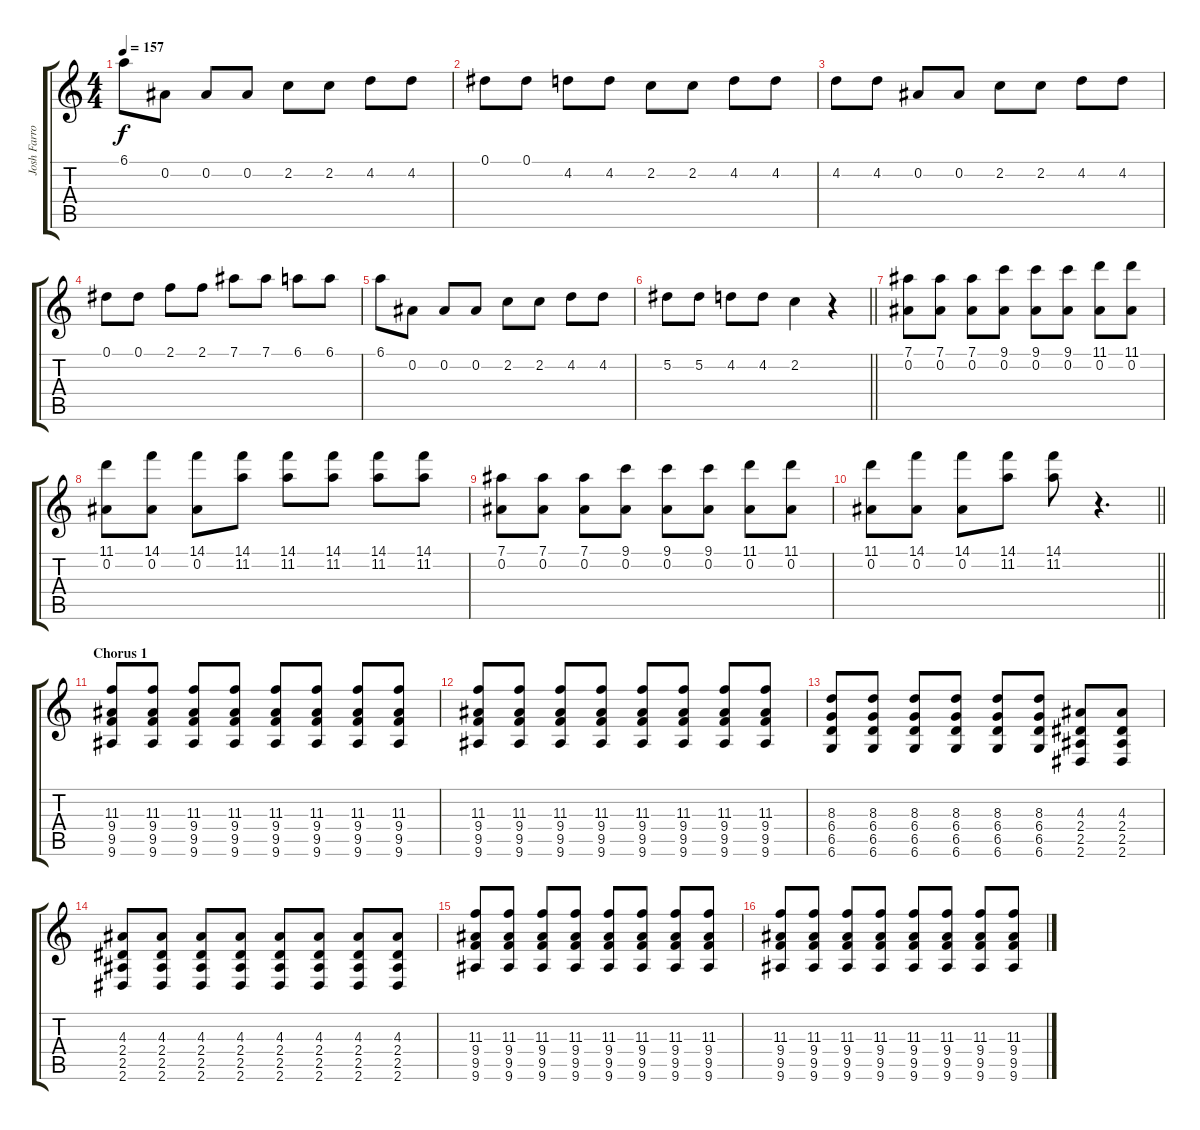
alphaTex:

\track ("Josh Farro | Lead Guitar" "Josh Farro") {instrument overdrivenguitar}
\staff {score tabs}
\tuning (Eb4 Bb3 Gb3 Db3 Ab2 Db2) {hide}
\ts (4 4)
\tempo 157
\clef g2
\ks c
6.1.8{dy f} 0.2.8 0.2.8 0.2.8 2.2.8 2.2.8 4.2.8 4.2.8 |
0.1.8 0.1.8 4.2.8 4.2.8 2.2.8 2.2.8 4.2.8 4.2.8 |
4.2.8 4.2.8 0.2.8 0.2.8 2.2.8 2.2.8 4.2.8 4.2.8 |
0.1.8 0.1.8 2.1.8 2.1.8 7.1.8 7.1.8 6.1.8 6.1.8 |
6.1.8 0.2.8 0.2.8 0.2.8 2.2.8 2.2.8 4.2.8 4.2.8 |
\barLineRight lightlight
5.2.8 5.2.8 4.2.8 4.2.8 2.2.4 r.4 |
\section ("" "")
(7.1 0.2).8 (7.1 0.2).8 (7.1 0.2).8 (9.1 0.2).8 (9.1 0.2).8 (9.1 0.2).8 (11.1 0.2).8 (11.1 0.2).8 |
(11.1 0.2).8 (14.1 0.2).8 (14.1 0.2).8 (14.1 11.2).8 (14.1 11.2).8 (14.1 11.2).8 (14.1 11.2).8 (14.1 11.2).8 |
(7.1 0.2).8 (7.1 0.2).8 (7.1 0.2).8 (9.1 0.2).8 (9.1 0.2).8 (9.1 0.2).8 (11.1 0.2).8 (11.1 0.2).8 |
\barLineRight lightlight
(11.1 0.2).8 (14.1 0.2).8 (14.1 0.2).8 (14.1 11.2).8 (14.1 11.2).8 r.4{d} |
\section ("" "Chorus 1")
(11.3 9.4 9.5 9.6).8 (11.3 9.4 9.5 9.6).8 (11.3 9.4 9.5 9.6).8 (11.3 9.4 9.5 9.6).8 (11.3 9.4 9.5 9.6).8 (11.3 9.4 9.5 9.6).8 (11.3 9.4 9.5 9.6).8 (11.3 9.4 9.5 9.6).8 |
(11.3 9.4 9.5 9.6).8 (11.3 9.4 9.5 9.6).8 (11.3 9.4 9.5 9.6).8 (11.3 9.4 9.5 9.6).8 (11.3 9.4 9.5 9.6).8 (11.3 9.4 9.5 9.6).8 (11.3 9.4 9.5 9.6).8 (11.3 9.4 9.5 9.6).8 |
(8.3 6.4 6.5 6.6).8 (8.3 6.4 6.5 6.6).8 (8.3 6.4 6.5 6.6).8 (8.3 6.4 6.5 6.6).8 (8.3 6.4 6.5 6.6).8 (8.3 6.4 6.5 6.6).8 (4.3 2.4 2.5 2.6).8 (4.3 2.4 2.5 2.6).8 |
(4.3 2.4 2.5 2.6).8 (4.3 2.4 2.5 2.6).8 (4.3 2.4 2.5 2.6).8 (4.3 2.4 2.5 2.6).8 (4.3 2.4 2.5 2.6).8 (4.3 2.4 2.5 2.6).8 (4.3 2.4 2.5 2.6).8 (4.3 2.4 2.5 2.6).8 |
(11.3 9.4 9.5 9.6).8 (11.3 9.4 9.5 9.6).8 (11.3 9.4 9.5 9.6).8 (11.3 9.4 9.5 9.6).8 (11.3 9.4 9.5 9.6).8 (11.3 9.4 9.5 9.6).8 (11.3 9.4 9.5 9.6).8 (11.3 9.4 9.5 9.6).8 |
(11.3 9.4 9.5 9.6).8 (11.3 9.4 9.5 9.6).8 (11.3 9.4 9.5 9.6).8 (11.3 9.4 9.5 9.6).8 (11.3 9.4 9.5 9.6).8 (11.3 9.4 9.5 9.6).8 (11.3 9.4 9.5 9.6).8 (11.3 9.4 9.5 9.6).8
